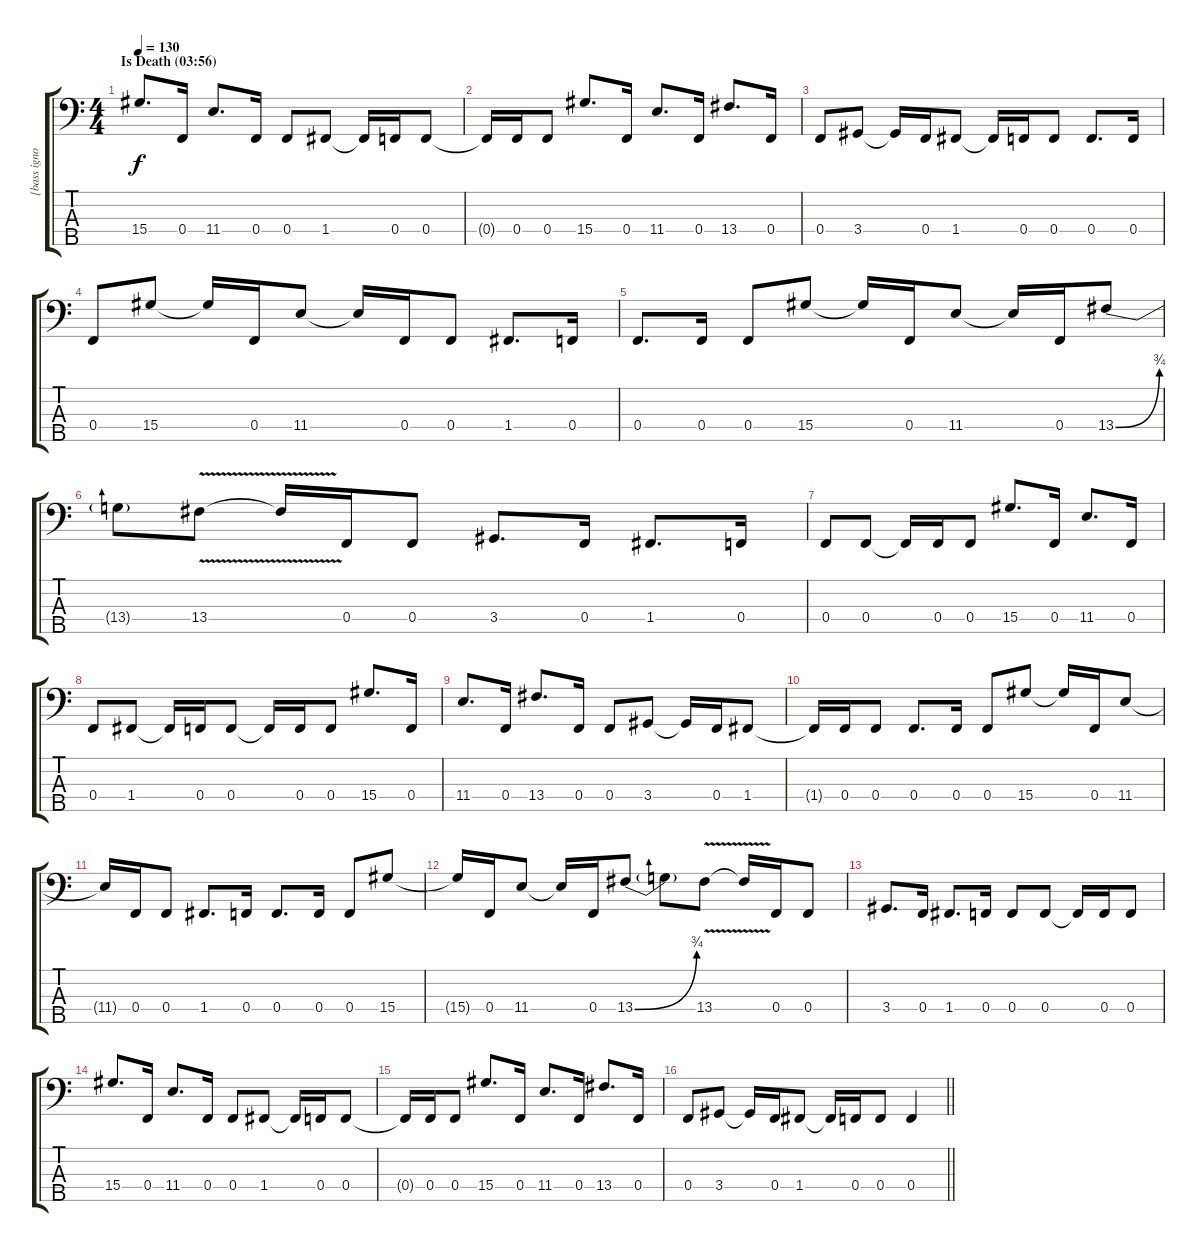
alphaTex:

\track ("[bass ignore]" "[bass igno") {instrument electricbassfinger}
\staff {score tabs}
\tuning (Ab2 Eb2 Bb1 F1 B0) {hide}
\ts (4 4)
\section ("" "Is Death (03:56)")
\tempo 130
\clef f4
\ks c
15.4.8{d dy f volume 9} 0.4.16 11.4.8{d} 0.4.16 0.4.8 1.4.8 1.4{t}.16 0.4.16 0.4.8 |
0.4{t}.16 0.4.16 0.4.8 15.4.8{d} 0.4.16 11.4.8{d} 0.4.16 13.4.8{d} 0.4.16 |
0.4.8 3.4.8 3.4{t}.16 0.4.16 1.4.8 1.4{t}.16 0.4.16 0.4.8 0.4.8{d} 0.4.16 |
0.4.8 15.4.8 15.4{t}.16 0.4.16 11.4.8 11.4{t}.16 0.4.16 0.4.8 1.4.8{d} 0.4.16 |
0.4.8{d} 0.4.16 0.4.8 15.4.8 15.4{t}.16 0.4.16 11.4.8 11.4{t}.16 0.4.16 13.4{be (bend 0 0 60 3)}.8 |
13.4{t}.8 13.4{v}.8 13.4{t}.16 0.4.16 0.4.8 3.4.8{d} 0.4.16 1.4.8{d} 0.4.16 |
0.4.8 0.4.8 0.4{t}.16 0.4.16 0.4.8 15.4.8{d} 0.4.16 11.4.8{d} 0.4.16 |
0.4.8 1.4.8 1.4{t}.16 0.4.16 0.4.8 0.4{t}.16 0.4.16 0.4.8 15.4.8{d} 0.4.16 |
11.4.8{d} 0.4.16 13.4.8{d} 0.4.16 0.4.8 3.4.8 3.4{t}.16 0.4.16 1.4.8 |
1.4{t}.16 0.4.16 0.4.8 0.4.8{d} 0.4.16 0.4.8 15.4.8 15.4{t}.16 0.4.16 11.4.8 |
11.4{t}.16 0.4.16 0.4.8 1.4.8{d} 0.4.16 0.4.8{d} 0.4.16 0.4.8 15.4.8 |
15.4{t}.16 0.4.16 11.4.8 11.4{t}.16 0.4.16 13.4{be (bend 0 0 60 3)}.8 13.4{t}.8 13.4{v}.8 13.4{t}.16 0.4.16 0.4.8 |
3.4.8{d} 0.4.16 1.4.8{d} 0.4.16 0.4.8 0.4.8 0.4{t}.16 0.4.16 0.4.8 |
15.4.8{d} 0.4.16 11.4.8{d} 0.4.16 0.4.8 1.4.8 1.4{t}.16 0.4.16 0.4.8 |
0.4{t}.16 0.4.16 0.4.8 15.4.8{d} 0.4.16 11.4.8{d} 0.4.16 13.4.8{d} 0.4.16 |
\barLineRight lightlight
0.4.8 3.4.8 3.4{t}.16 0.4.16 1.4.8 1.4{t}.16 0.4.16 0.4.8 0.4.4
